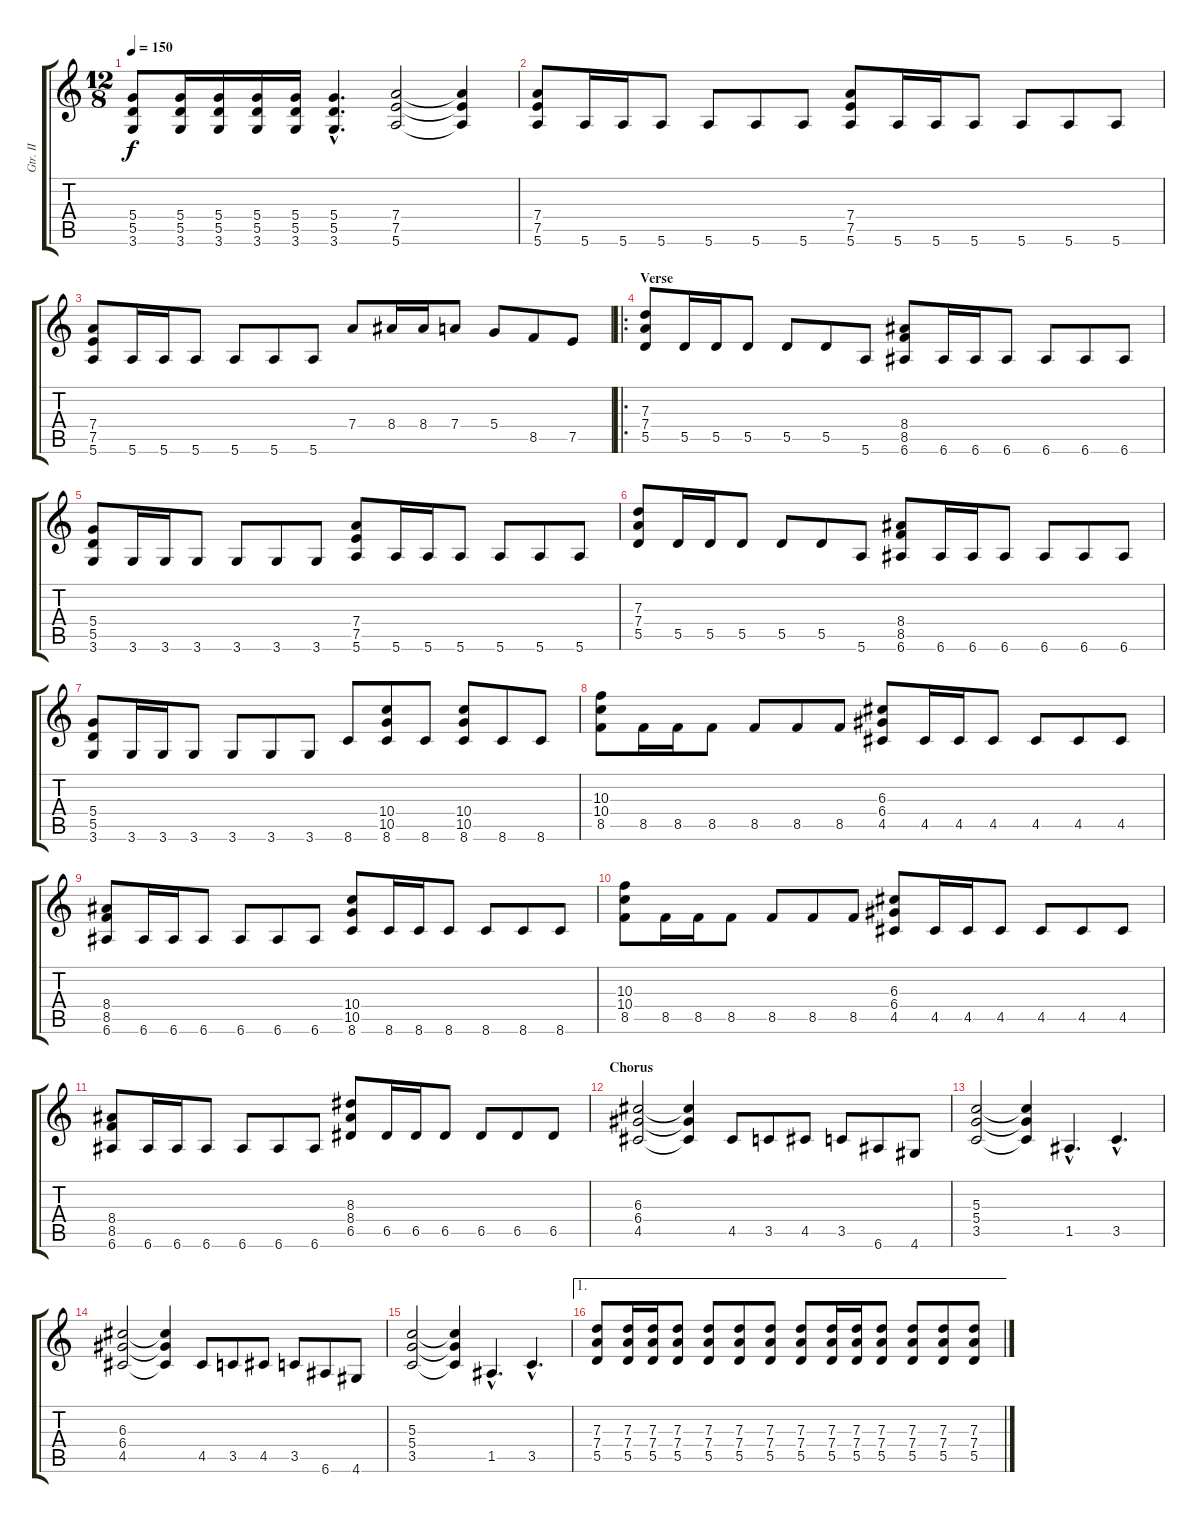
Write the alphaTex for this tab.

\track ("Gtr. II" "Gtr. II") {instrument distortionguitar}
\staff {score tabs}
\tuning (E4 B3 G3 D3 A2 E2) {hide}
\ts (12 8)
\tempo 150
\clef g2
\ks c
(5.4 5.5 3.6).8{dy f} (5.4 5.5 3.6).16 (5.4 5.5 3.6).16 (5.4 5.5 3.6).16 (5.4 5.5 3.6).16 (5.4{hac} 5.5{hac} 3.6{hac}).4{d} (7.4 7.5 5.6).2 (7.4{t} 7.5{t} 5.6{t}).4 |
(7.4 7.5 5.6).8 5.6.16 5.6.16 5.6.8 5.6.8 5.6.8 5.6.8 (7.4 7.5 5.6).8 5.6.16 5.6.16 5.6.8 5.6.8 5.6.8 5.6.8 |
(7.4 7.5 5.6).8 5.6.16 5.6.16 5.6.8 5.6.8 5.6.8 5.6.8 7.4.8 8.4.16 8.4.16 7.4.8 5.4.8 8.5.8 7.5.8 |
\ro
\section ("" "Verse")
(7.3 7.4 5.5).8 5.5.16 5.5.16 5.5.8 5.5.8 5.5.8 5.6.8 (8.4 8.5 6.6).8 6.6.16 6.6.16 6.6.8 6.6.8 6.6.8 6.6.8 |
(5.4 5.5 3.6).8 3.6.16 3.6.16 3.6.8 3.6.8 3.6.8 3.6.8 (7.4 7.5 5.6).8 5.6.16 5.6.16 5.6.8 5.6.8 5.6.8 5.6.8 |
(7.3 7.4 5.5).8 5.5.16 5.5.16 5.5.8 5.5.8 5.5.8 5.6.8 (8.4 8.5 6.6).8 6.6.16 6.6.16 6.6.8 6.6.8 6.6.8 6.6.8 |
(5.4 5.5 3.6).8 3.6.16 3.6.16 3.6.8 3.6.8 3.6.8 3.6.8 8.6.8 (10.4 10.5 8.6).8 8.6.8 (10.4 10.5 8.6).8 8.6.8 8.6.8 |
(10.3 10.4 8.5).8 8.5.16 8.5.16 8.5.8 8.5.8 8.5.8 8.5.8 (6.3 6.4 4.5).8 4.5.16 4.5.16 4.5.8 4.5.8 4.5.8 4.5.8 |
(8.4 8.5 6.6).8 6.6.16 6.6.16 6.6.8 6.6.8 6.6.8 6.6.8 (10.4 10.5 8.6).8 8.6.16 8.6.16 8.6.8 8.6.8 8.6.8 8.6.8 |
(10.3 10.4 8.5).8 8.5.16 8.5.16 8.5.8 8.5.8 8.5.8 8.5.8 (6.3 6.4 4.5).8 4.5.16 4.5.16 4.5.8 4.5.8 4.5.8 4.5.8 |
(8.4 8.5 6.6).8 6.6.16 6.6.16 6.6.8 6.6.8 6.6.8 6.6.8 (8.3 8.4 6.5).8 6.5.16 6.5.16 6.5.8 6.5.8 6.5.8 6.5.8 |
\section ("" "Chorus")
(6.3 6.4 4.5).2 (6.3{t} 6.4{t} 4.5{t}).4 4.5.8 3.5.8 4.5.8 3.5.8 6.6.8 4.6.8 |
(5.3 5.4 3.5).2 (5.3{t} 5.4{t} 3.5{t}).4 1.5{hac}.4{d} 3.5{hac}.4{d} |
(6.3 6.4 4.5).2 (6.3{t} 6.4{t} 4.5{t}).4 4.5.8 3.5.8 4.5.8 3.5.8 6.6.8 4.6.8 |
(5.3 5.4 3.5).2 (5.3{t} 5.4{t} 3.5{t}).4 1.5{hac}.4{d} 3.5{hac}.4{d} |
\ae 1
(7.3 7.4 5.5).8 (7.3 7.4 5.5).16 (7.3 7.4 5.5).16 (7.3 7.4 5.5).8 (7.3 7.4 5.5).8 (7.3 7.4 5.5).8 (7.3 7.4 5.5).8 (7.3 7.4 5.5).8 (7.3 7.4 5.5).16 (7.3 7.4 5.5).16 (7.3 7.4 5.5).8 (7.3 7.4 5.5).8 (7.3 7.4 5.5).8 (7.3 7.4 5.5).8
